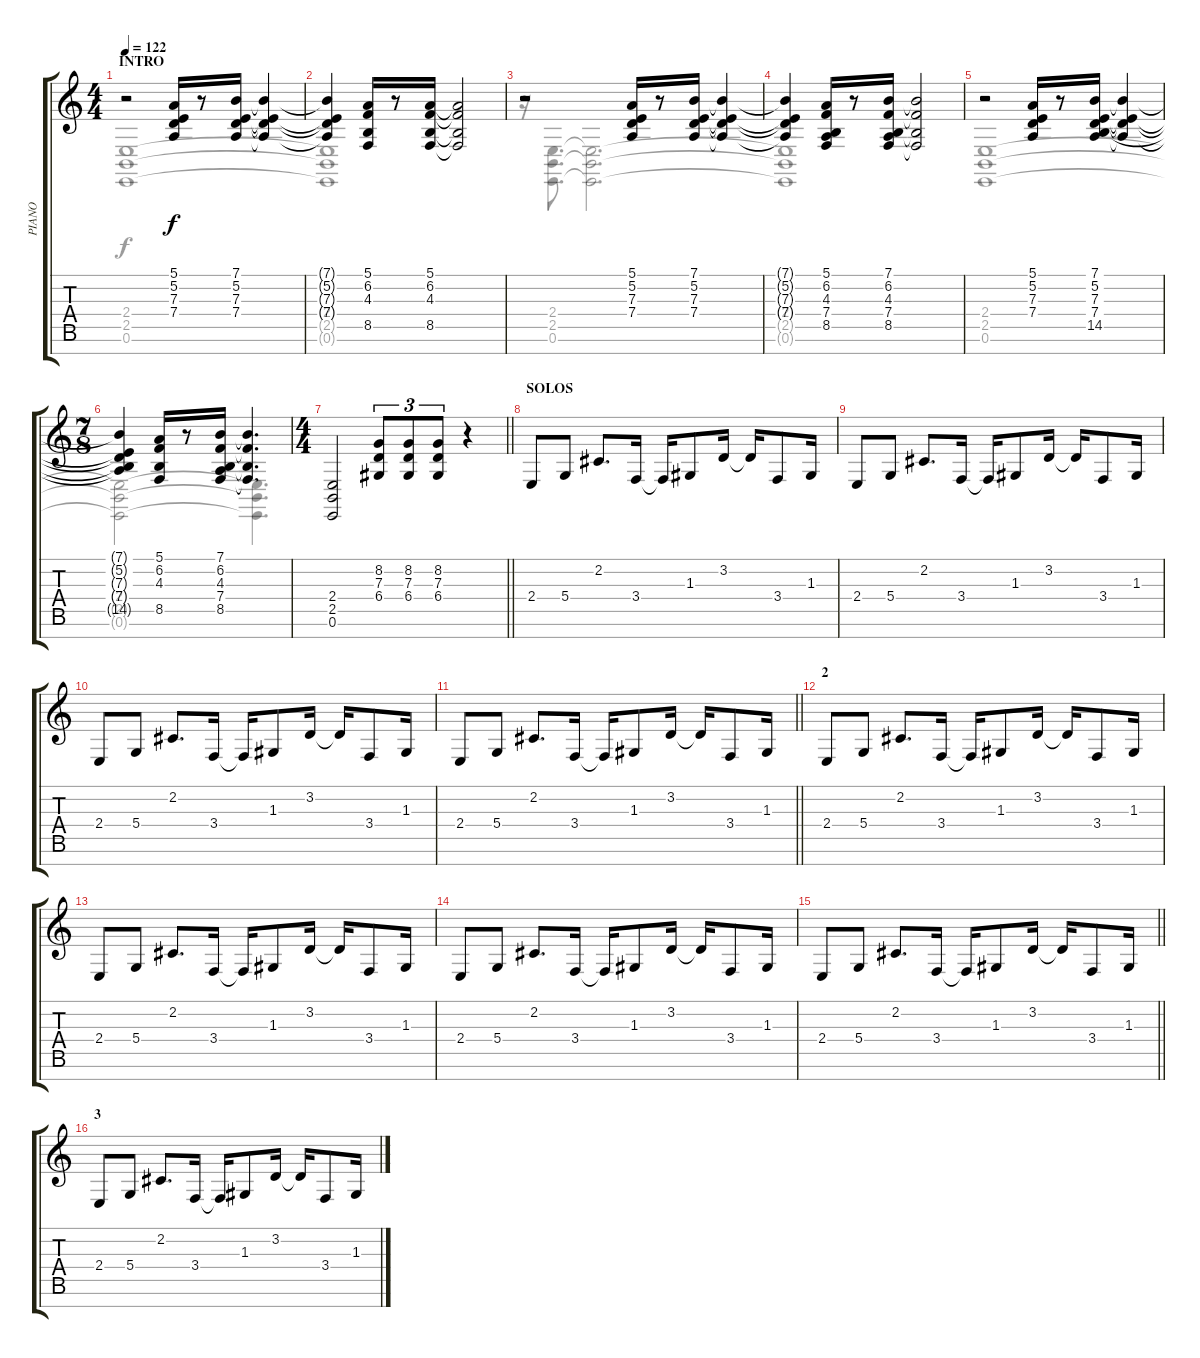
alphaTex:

\track ("PIANO" "PIANO") {instrument acousticgrandpiano}
\staff {score tabs}
\tuning (E4 B3 G3 D3 A2 E2 B1) {hide}
\voice
\ts (4 4)
\section ("" "INTRO")
\tempo 122
\clef g2
\ks c
r.2{dy f} (5.1 5.2 7.3 7.4).16 r.8 (7.1 5.2 7.3 7.4).16 (7.1{t} 5.2{t} 7.3{t} 7.4{t}).4 |
(7.1{t} 5.2{t} 7.3{t} 7.4{t}).4 (5.1 6.2 4.3 8.5).16 r.8 (5.1 6.2 4.3 8.5).16 (5.1{t} 6.2{t} 4.3{t} 8.5{t}).2 |
r.2 (5.1 5.2 7.3 7.4).16 r.8 (7.1 5.2 7.3 7.4).16 (7.1{t} 5.2{t} 7.3{t} 7.4{t}).4 |
(7.1{t} 5.2{t} 7.3{t} 7.4{t}).4 (5.1 6.2 4.3 7.4 8.5).16 r.8 (7.1 6.2 4.3 7.4 8.5).16 (7.1{t} 6.2{t} 4.3{t} 8.5{t}).2 |
r.2 (5.1 5.2 7.3 7.4).16 r.8 (7.1 5.2 7.3 7.4 14.5).16 (7.1{t} 5.2{t} 7.3{t} 7.4{t}).4 |
\ts (7 8)
(7.1{t} 5.2{t} 7.3{t} 7.4{t} 14.5{t}).4 (5.1 6.2 4.3 8.5).16 r.8 (7.1 6.2 4.3 7.4 8.5).16 (7.1{t} 6.2{t} 4.3{t} 8.5{t}).4{d} |
\ts (4 4)
\barLineRight lightlight
(2.4 2.5 0.6).2 (8.2 7.3 6.4).8{tu (3 2)} (8.2 7.3 6.4).8{tu (3 2)} (8.2 7.3 6.4).8{tu (3 2)} r.4 |
\section ("" "SOLOS")
2.4.8 5.4.8 2.2.8{d} 3.4.16 3.4{t}.16 1.3.8 3.2.16 3.2{t}.16 3.4.8 1.3.16 |
2.4.8 5.4.8 2.2.8{d} 3.4.16 3.4{t}.16 1.3.8 3.2.16 3.2{t}.16 3.4.8 1.3.16 |
2.4.8 5.4.8 2.2.8{d} 3.4.16 3.4{t}.16 1.3.8 3.2.16 3.2{t}.16 3.4.8 1.3.16 |
\barLineRight lightlight
2.4.8 5.4.8 2.2.8{d} 3.4.16 3.4{t}.16 1.3.8 3.2.16 3.2{t}.16 3.4.8 1.3.16 |
\section ("" "2")
2.4.8 5.4.8 2.2.8{d} 3.4.16 3.4{t}.16 1.3.8 3.2.16 3.2{t}.16 3.4.8 1.3.16 |
2.4.8 5.4.8 2.2.8{d} 3.4.16 3.4{t}.16 1.3.8 3.2.16 3.2{t}.16 3.4.8 1.3.16 |
2.4.8 5.4.8 2.2.8{d} 3.4.16 3.4{t}.16 1.3.8 3.2.16 3.2{t}.16 3.4.8 1.3.16 |
\barLineRight lightlight
2.4.8 5.4.8 2.2.8{d} 3.4.16 3.4{t}.16 1.3.8 3.2.16 3.2{t}.16 3.4.8 1.3.16 |
\section ("" "3")
2.4.8 5.4.8 2.2.8{d} 3.4.16 3.4{t}.16 1.3.8 3.2.16 3.2{t}.16 3.4.8 1.3.16
\voice
\clef g2
\ottava regular
\simile none
\ks c
(2.4 2.5 0.6).1{dy f} |
(2.4{t} 2.5{t} 0.6{t}).1 |
r.16 (2.4 2.5 0.6).8{d} (2.4{t} 2.5{t} 0.6{t}).2{d} |
(2.4{t} 2.5{t} 0.6{t}).1 |
(2.4 2.5 0.6).1 |
(2.4{t} 2.5{t} 0.6{t}).2 (2.4{t} 2.5{t} 0.6{t}).4{d} |
\barLineRight lightlight
|
|
|
|
\barLineRight lightlight
|
|
|
|
\barLineRight lightlight
|
